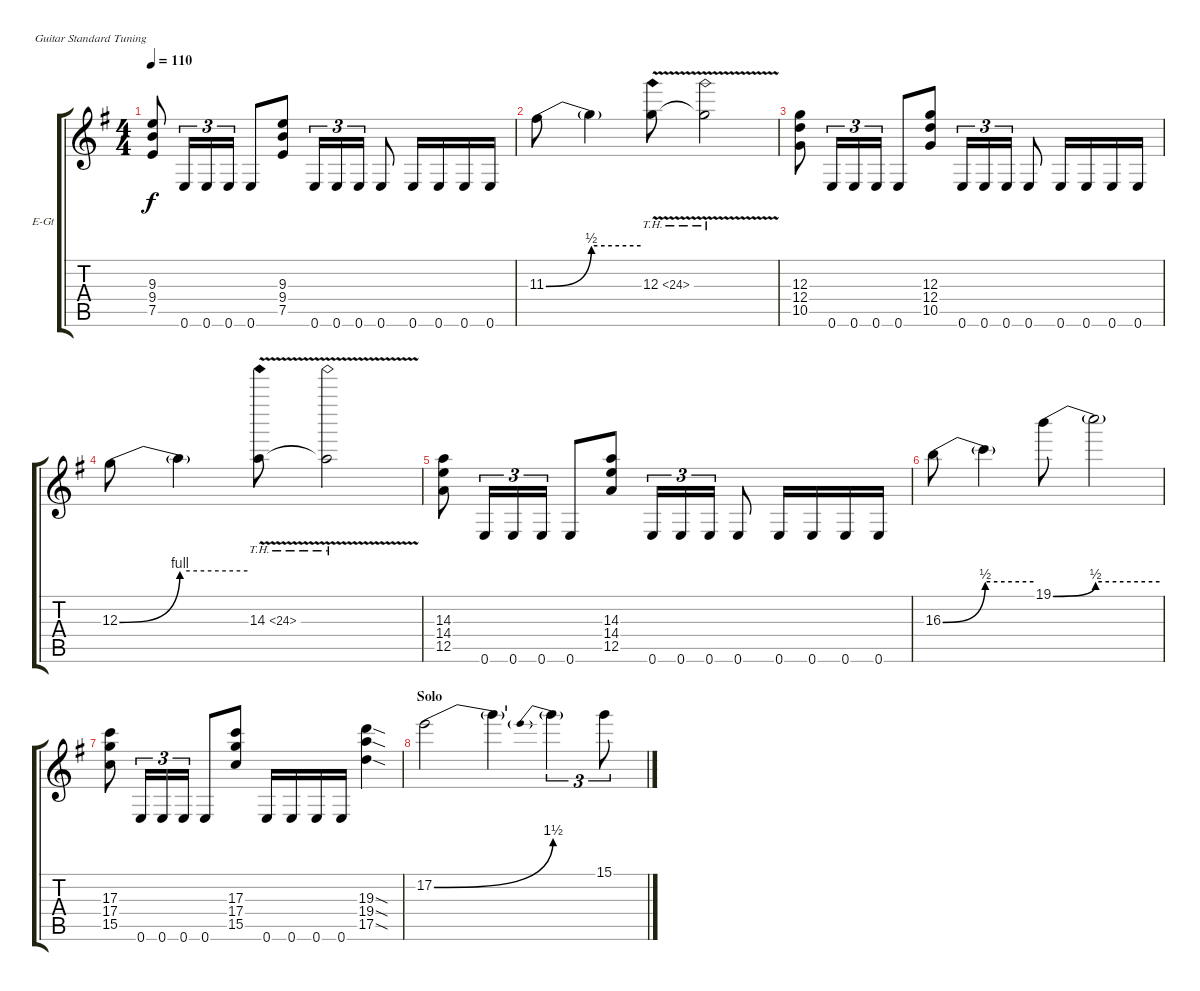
\bracketExtendMode groupsimilarinstruments
\firstSystemTrackNameOrientation horizontal
\otherSystemsTrackNameOrientation horizontal
\track ("Paul Gilbert (Lead Guitar)" "E-Gt") {instrument distortionguitar}
\staff {score tabs}
\tuning (E4 B3 G3 D3 A2 E2)
\ts (4 4)
\tempo 110
\clef g2
\ks g
(9.3 9.4 7.5).8{dy f} 0.6.16{tu (3 2)} 0.6.16{tu (3 2)} 0.6.16{tu (3 2)} 0.6.8 (9.3 9.4 7.5).8 0.6.16{tu (3 2)} 0.6.16{tu (3 2)} 0.6.16{tu (3 2)} 0.6.8 0.6.16 0.6.16 0.6.16 0.6.16 |
11.3{be (bend 0 0 60 2)}.8 11.3{be (hold 0 2 60 2) t}.4 12.3{th 12 v}.8 12.3{th 12 v t}.2 |
(12.3 12.4 10.5).8 0.6.16{tu (3 2)} 0.6.16{tu (3 2)} 0.6.16{tu (3 2)} 0.6.8 (12.3 12.4 10.5).8 0.6.16{tu (3 2)} 0.6.16{tu (3 2)} 0.6.16{tu (3 2)} 0.6.8 0.6.16 0.6.16 0.6.16 0.6.16 |
12.3{be (bend 0 0 60 4)}.8 12.3{be (hold 0 4 60 4) t}.4 14.3{th 10 v}.8 14.3{th 10 v t}.2 |
(14.3 14.4 12.5).8 0.6.16{tu (3 2)} 0.6.16{tu (3 2)} 0.6.16{tu (3 2)} 0.6.8 (14.3 14.4 12.5).8 0.6.16{tu (3 2)} 0.6.16{tu (3 2)} 0.6.16{tu (3 2)} 0.6.8 0.6.16 0.6.16 0.6.16 0.6.16 |
16.3{be (bend 0 0 60 2)}.8 16.3{be (hold 0 2 60 2) t}.4 19.1{be (bend 0 0 60 2)}.8 19.1{be (hold 0 2 60 2) t}.2 |
(17.3 17.4 15.5).8 0.6.16{tu (3 2)} 0.6.16{tu (3 2)} 0.6.16{tu (3 2)} 0.6.8 (17.3 17.4 15.5).8 0.6.16 0.6.16 0.6.16 0.6.16 (19.3{sod} 19.4{sod} 17.5{sod}).4 |
\section ("" "Solo")
17.2{be (bend 0 0 60 6)}.2 17.2{t}.4 17.2{be (prebend 0 6 60 6) t}.4{tu (3 2)} 15.1.8{tu (3 2)}
